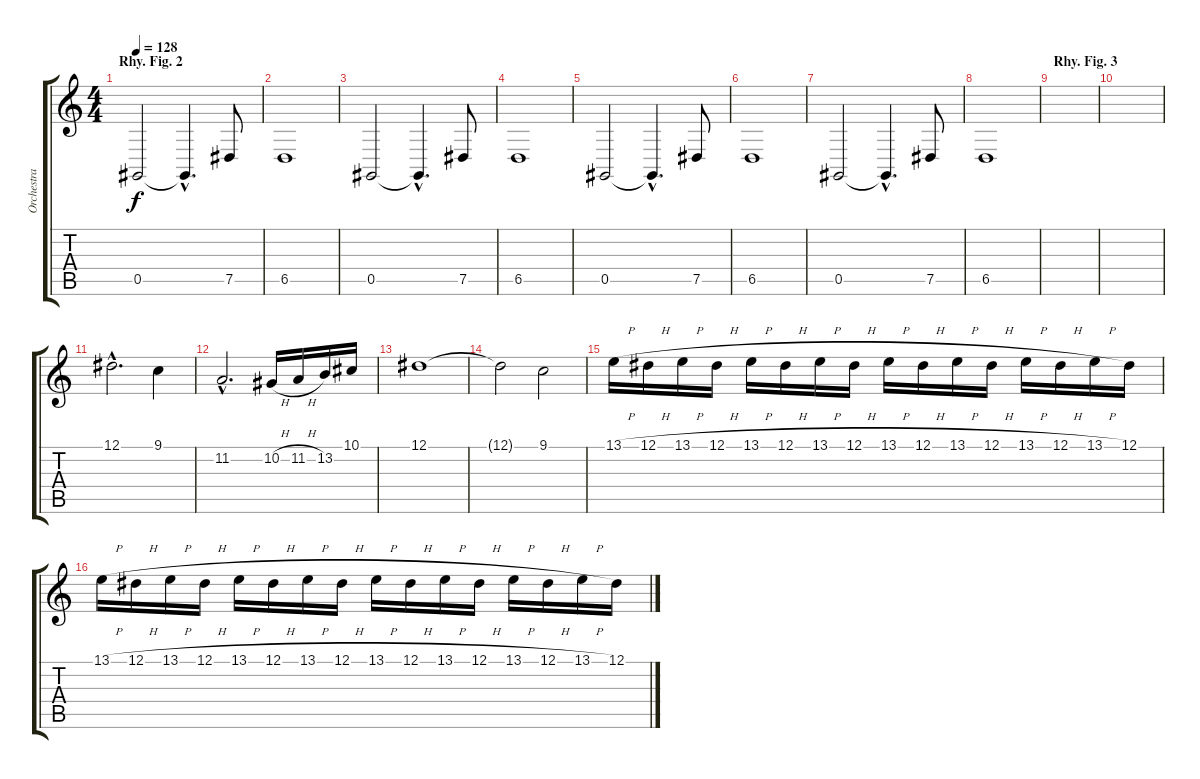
\track ("Orchestra 2 (Strings)" "Orchestra ") {instrument stringensemble1}
\staff {score tabs}
\tuning (Eb4 Bb3 Gb3 Db3 Ab2 Eb2) {hide}
\ts (4 4)
\section ("" "Rhy. Fig. 2")
\tempo 128
\clef g2
\ks c
0.5.2{dy f} 0.5{hac t}.4{d} 7.5.8 |
6.5.1 |
0.5.2 0.5{hac t}.4{d} 7.5.8 |
6.5.1 |
0.5.2 0.5{hac t}.4{d} 7.5.8 |
6.5.1 |
0.5.2 0.5{hac t}.4{d} 7.5.8 |
6.5.1 |
\section ("" "Rhy. Fig. 3")
|
|
12.1{hac}.2{d} 9.1.4 |
11.2{hac}.2{d} 10.2{h}.16 11.2{h}.16 13.2.16 10.1.16 |
12.1.1 |
12.1{t}.2 9.1.2 |
13.1{h}.16{volume 16} 12.1{h}.16 13.1{h}.16 12.1{h}.16 13.1{h}.16 12.1{h}.16 13.1{h}.16 12.1{h}.16 13.1{h}.16 12.1{h}.16 13.1{h}.16 12.1{h}.16 13.1{h}.16 12.1{h}.16 13.1{h}.16 12.1.16 |
13.1{h}.16 12.1{h}.16 13.1{h}.16 12.1{h}.16 13.1{h}.16 12.1{h}.16 13.1{h}.16 12.1{h}.16 13.1{h}.16 12.1{h}.16 13.1{h}.16 12.1{h}.16 13.1{h}.16 12.1{h}.16 13.1{h}.16 12.1.16
